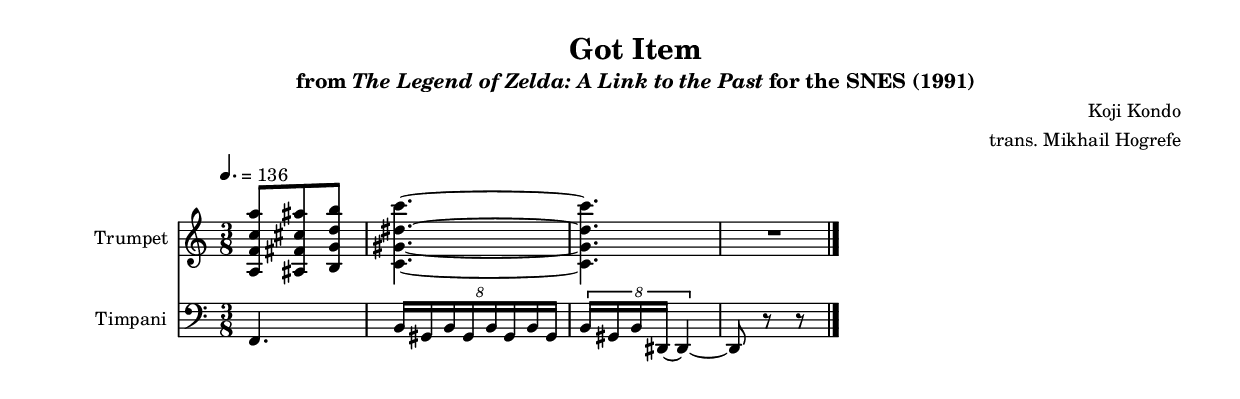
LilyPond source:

\version "2.24.3"
#(set-global-staff-size 16)

\paper {
  left-margin = 0.6\in
}

\book {
    \header {
        title = "Got Item"
        subtitle = \markup { "from" {\italic "The Legend of Zelda: A Link to the Past"} "for the SNES (1991)" }
        composer = "Koji Kondo"
        arranger = "trans. Mikhail Hogrefe"
    }

    \score {
        {
            <<
                \new Staff \relative c' {                 
                    \set Staff.instrumentName = "Trumpet"
                    \set Staff.shortInstrumentName = "Tpt."  
\time 3/8
\tempo 4. = 136
<a f' c' a'>8 <ais fis' cis' ais'> <b g' d' b'> |
<c gis' dis' c'>4. ~ |
<c gis' dis' c'>4. |
R4. |
\bar "|."
                    }

                \new Staff \relative c, {                 
                    \set Staff.instrumentName = "Timpani"
                    \set Staff.shortInstrumentName = "Timp."  
\clef bass
f4. |
\tuplet 8/6 { \repeat unfold 4 { b16 gis } } |
\tuplet 8/6 { b16 gis b dis, ~ dis4 ~ } |
dis8 r r |
                }
            >>
        }
        \midi {}
        \layout {
            \context {
                \Staff
                \RemoveEmptyStaves
            }
            \context {
                \DrumStaff
                \RemoveEmptyStaves
            }
        }
    }
}
